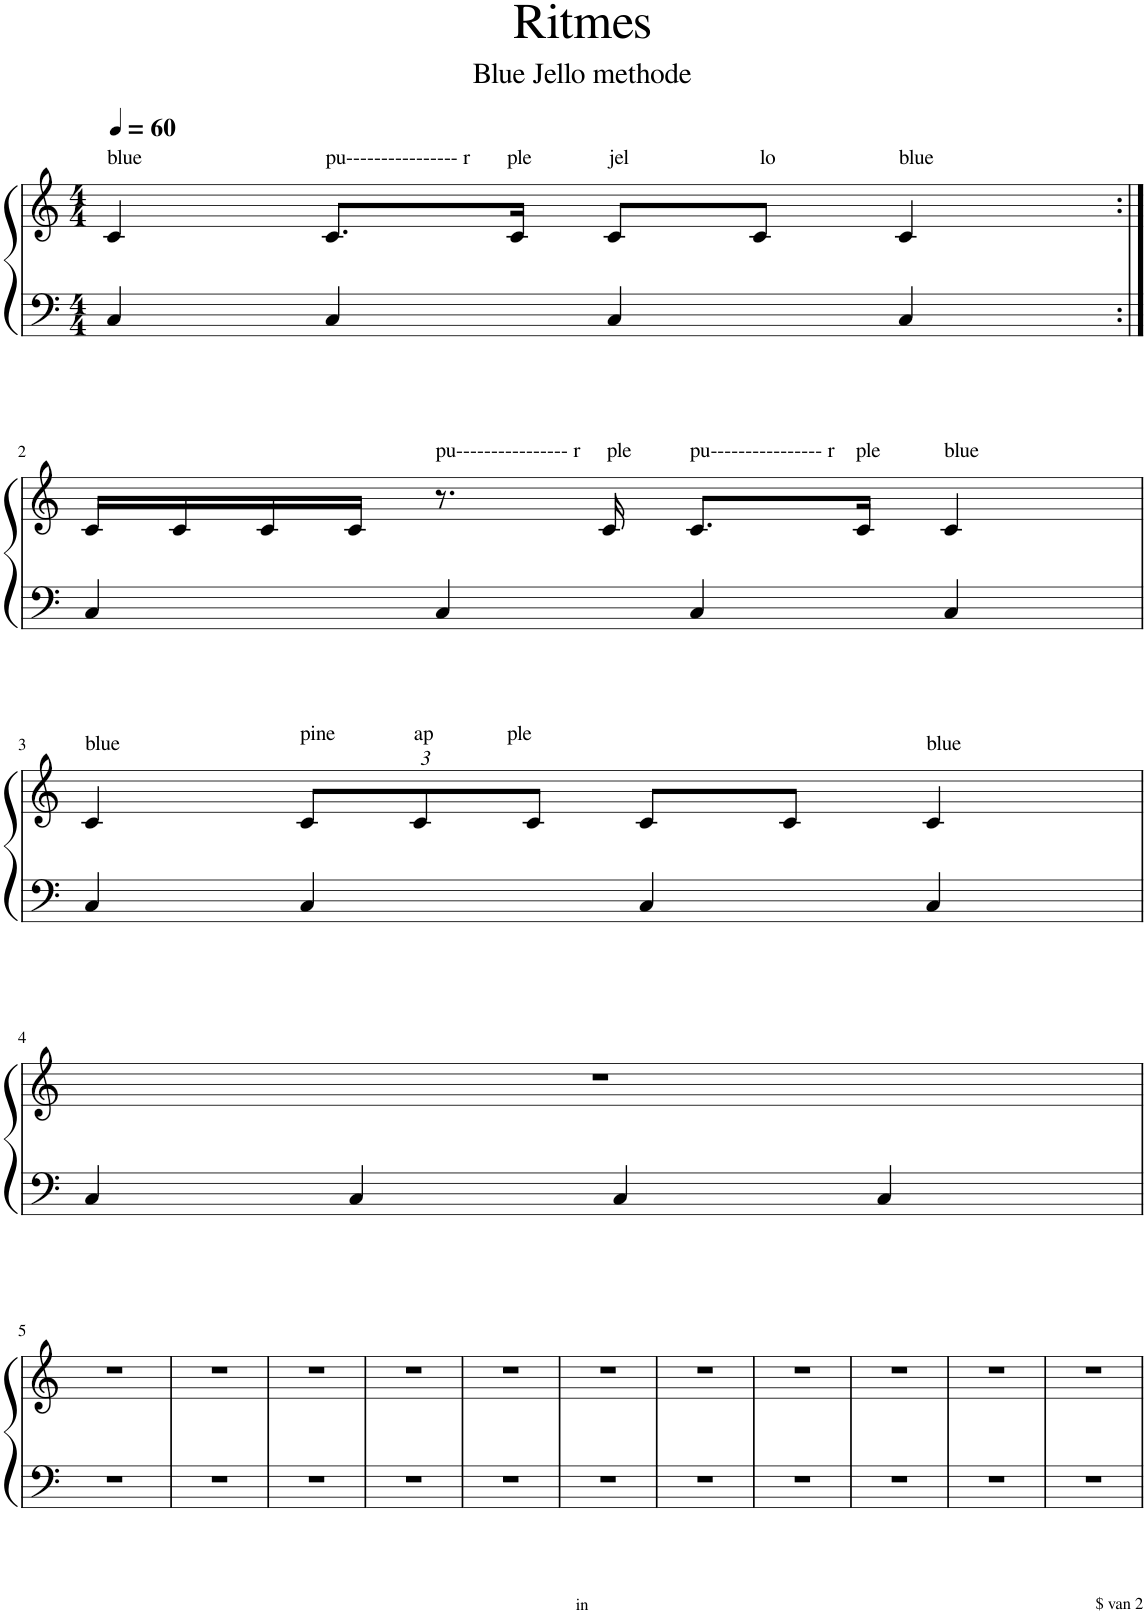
**kern	**kern
*part1	*part1
*staff2	*staff1
*I"Piano	*
*I'Pno.	*
*clefF4	*clefG2
*k[]	*k[]
*M4/4	*M4/4
*MM60	*MM60
=1	=1
!	!LO:TX:a:t=blue
4C/	4c/
!	!LO:TX:a:t=pu---------------- r       ple
4C/	8.c/L
.	16c/Jk
!	!LO:TX:a:t=jel                         lo
4C/	8c/L
.	8c/J
!	!LO:TX:a:t=blue
4C/	4c/
!!LO:LB:g=z
=2:|!	=2:|!
4C/	16c/LL
.	16c/
.	16c/
.	16c/JJ
!	!LO:TX:a:t=pu---------------- r     ple
4C/	8.r
.	16c/
!	!LO:TX:a:t=pu---------------- r    ple
4C/	8.c/L
.	16c/Jk
!	!LO:TX:a:t=blue
4C/	4c/
!!LO:LB:g=z
=3	=3
!	!LO:TX:a:t=blue
4C/	4c/
*	*Xbrackettup
!	!LO:TX:a:t=pine               ap              ple
4C/	12c/L
.	12c/
.	12c/J
4C/	8c/L
.	8c/J
!	!LO:TX:a:t=blue
4C/	4c/
!!LO:LB:g=z
=4	=4
4C/	1r
4C/	.
4C/	.
4C/	.
!!LO:LB:g=z
=5	=5
1r	1r
=6	=6
1r	1r
=7	=7
1r	1r
=8	=8
1r	1r
=9	=9
1r	1r
=10	=10
1r	1r
=11	=11
1r	1r
=12	=12
1r	1r
=13	=13
1r	1r
=14	=14
1r	1r
=15	=15
1r	1r
=	=
*-	*-
